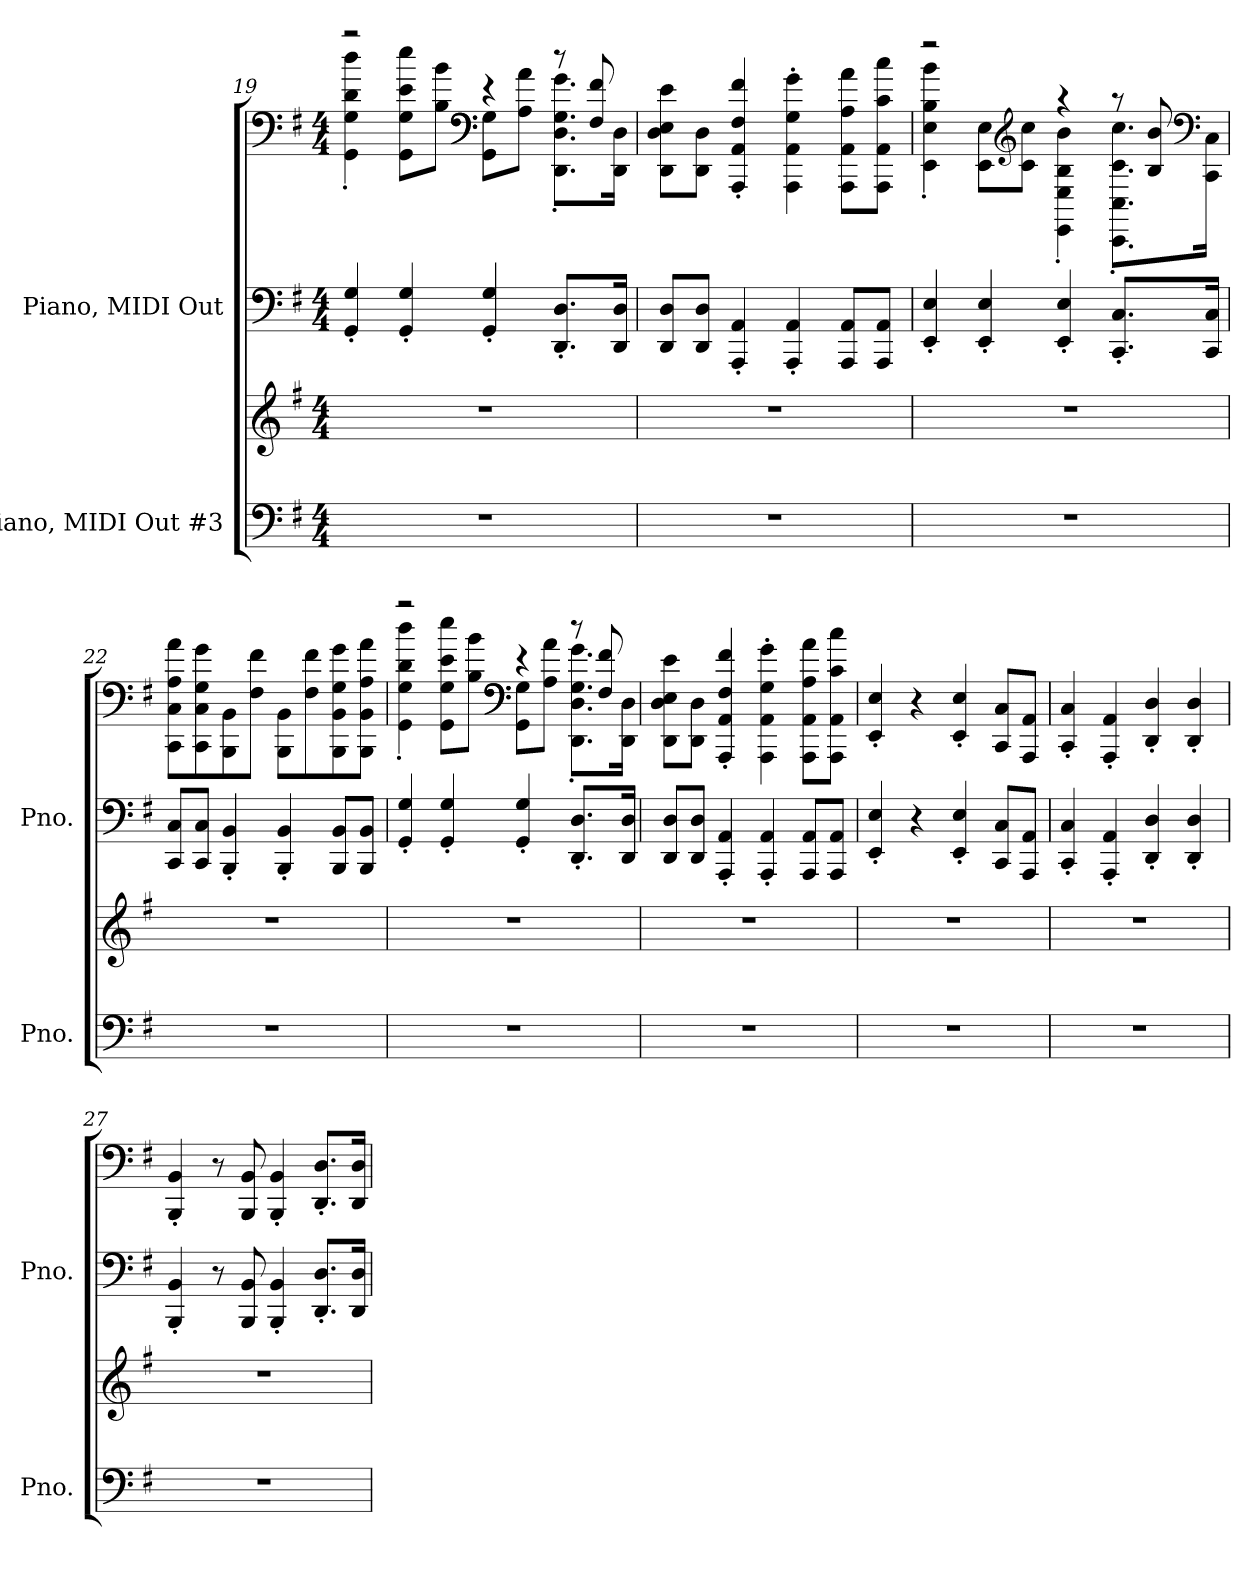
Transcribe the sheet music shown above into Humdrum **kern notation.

**kern	**kern	**kern	**kern
*part2	*part2	*part1	*part1
*staff4	*staff3	*staff2	*staff1
*I"Piano, MIDI Out #3	*	*I"Piano, MIDI Out	*
*I'Pno.	*	*I'Pno.	*
!!LO:LB:g=z
*clefF4	*clefG2	*clefF4	*clefF4
*k[f#]	*k[f#]	*k[f#]	*k[f#]
*M4/4	*M4/4	*M4/4	*M4/4
=19	=19	=19	=19
*	*	*	*^
1r	1r	4GG/' 4G/'	2r	4GG\' 4G\' 4d\' 4dd\'
.	.	4GG/' 4G/'	.	8GG\ 8G\ 8e\ 8ee\L
.	.	.	.	8B\ 8b\J
*	*	*	*clefF4	*
.	.	4GG/' 4G/'	4r	8GG\ 8G\L
.	.	.	.	8A\ 8a\J
.	.	8.DD/' 8.D/'L	8r	8.DD\' 8.D\' 8.G\' 8.g\'L
.	.	.	8F#/ 8f#/	.
.	.	16DD/ 16D/Jk	.	16DD\ 16D\Jk
*	*	*	*v	*v
=20	=20	=20	=20
1r	1r	8DD/ 8D/L	8DD\ 8D\ 8E\ 8e\L
.	.	8DD/ 8D/J	8DD\ 8D\J
.	.	4AAA/' 4AA/'	4AAA/' 4AA/' 4F#/' 4f#/'
.	.	4AAA/' 4AA/'	4AAA\' 4AA\' 4G\' 4g\'
.	.	8AAA/ 8AA/L	8AAA\ 8AA\ 8A\ 8a\L
.	.	8AAA/ 8AA/J	8AAA\ 8AA\ 8c\ 8cc\J
=21	=21	=21	=21
*	*	*	*^
1r	1r	4EE/' 4E/'	2r	4EE\' 4E\' 4B\' 4b\'
.	.	4EE/' 4E/'	.	8EE\ 8E\L
*	*	*	*clefG2	*
.	.	.	.	8c\ 8cc\J
.	.	4EE/' 4E/'	4r	4EE\' 4E\' 4B\' 4b\'
.	.	8.CC/' 8.C/'L	8r	8.CC\' 8.C\' 8.c\' 8.cc\'L
.	.	.	8B/ 8b/	.
*	*	*	*clefF4	*
.	.	16CC/ 16C/Jk	.	16CC\ 16C\Jk
*	*	*	*v	*v
!!LO:PB:g=z
=22	=22	=22	=22
1r	1r	8CC/ 8C/L	8CC\ 8C\ 8A\ 8a\L
.	.	8CC/ 8C/J	8CC\ 8C\ 8G\ 8g\
.	.	4BBB/' 4BB/'	8BBB\ 8BB\
.	.	.	8F#\ 8f#\J
.	.	4BBB/' 4BB/'	8BBB\ 8BB\L
.	.	.	8F#\ 8f#\
.	.	8BBB/ 8BB/L	8BBB\ 8BB\ 8G\ 8g\
.	.	8BBB/ 8BB/J	8BBB\ 8BB\ 8A\ 8a\J
=23	=23	=23	=23
*	*	*	*^
1r	1r	4GG/' 4G/'	2r	4GG\' 4G\' 4d\' 4dd\'
.	.	4GG/' 4G/'	.	8GG\ 8G\ 8e\ 8ee\L
.	.	.	.	8B\ 8b\J
*	*	*	*clefF4	*
.	.	4GG/' 4G/'	4r	8GG\ 8G\L
.	.	.	.	8A\ 8a\J
.	.	8.DD/' 8.D/'L	8r	8.DD\' 8.D\' 8.G\' 8.g\'L
.	.	.	8F#/ 8f#/	.
.	.	16DD/ 16D/Jk	.	16DD\ 16D\Jk
*	*	*	*v	*v
=24	=24	=24	=24
1r	1r	8DD/ 8D/L	8DD\ 8D\ 8E\ 8e\L
.	.	8DD/ 8D/J	8DD\ 8D\J
.	.	4AAA/' 4AA/'	4AAA/' 4AA/' 4F#/' 4f#/'
.	.	4AAA/' 4AA/'	4AAA\' 4AA\' 4G\' 4g\'
.	.	8AAA/ 8AA/L	8AAA\ 8AA\ 8A\ 8a\L
.	.	8AAA/ 8AA/J	8AAA\ 8AA\ 8c\ 8cc\J
=25	=25	=25	=25
1r	1r	4EE/' 4E/'	4EE/' 4E/'
.	.	4r	4r
.	.	4EE/' 4E/'	4EE/' 4E/'
.	.	8CC/ 8C/L	8CC/ 8C/L
.	.	8AAA/ 8AA/J	8AAA/ 8AA/J
!!LO:LB:g=z
=26	=26	=26	=26
1r	1r	4CC/' 4C/'	4CC/' 4C/'
.	.	4AAA/' 4AA/'	4AAA/' 4AA/'
.	.	4DD/' 4D/'	4DD/' 4D/'
.	.	4DD/' 4D/'	4DD/' 4D/'
=27	=27	=27	=27
1r	1r	4BBB/' 4BB/'	4BBB/' 4BB/'
.	.	8r	8r
.	.	8BBB/ 8BB/	8BBB/ 8BB/
.	.	4BBB/' 4BB/'	4BBB/' 4BB/'
.	.	8.DD/' 8.D/'L	8.DD/' 8.D/'L
.	.	16DD/ 16D/Jk	16DD/ 16D/Jk
=	=	=	=
*-	*-	*-	*-
